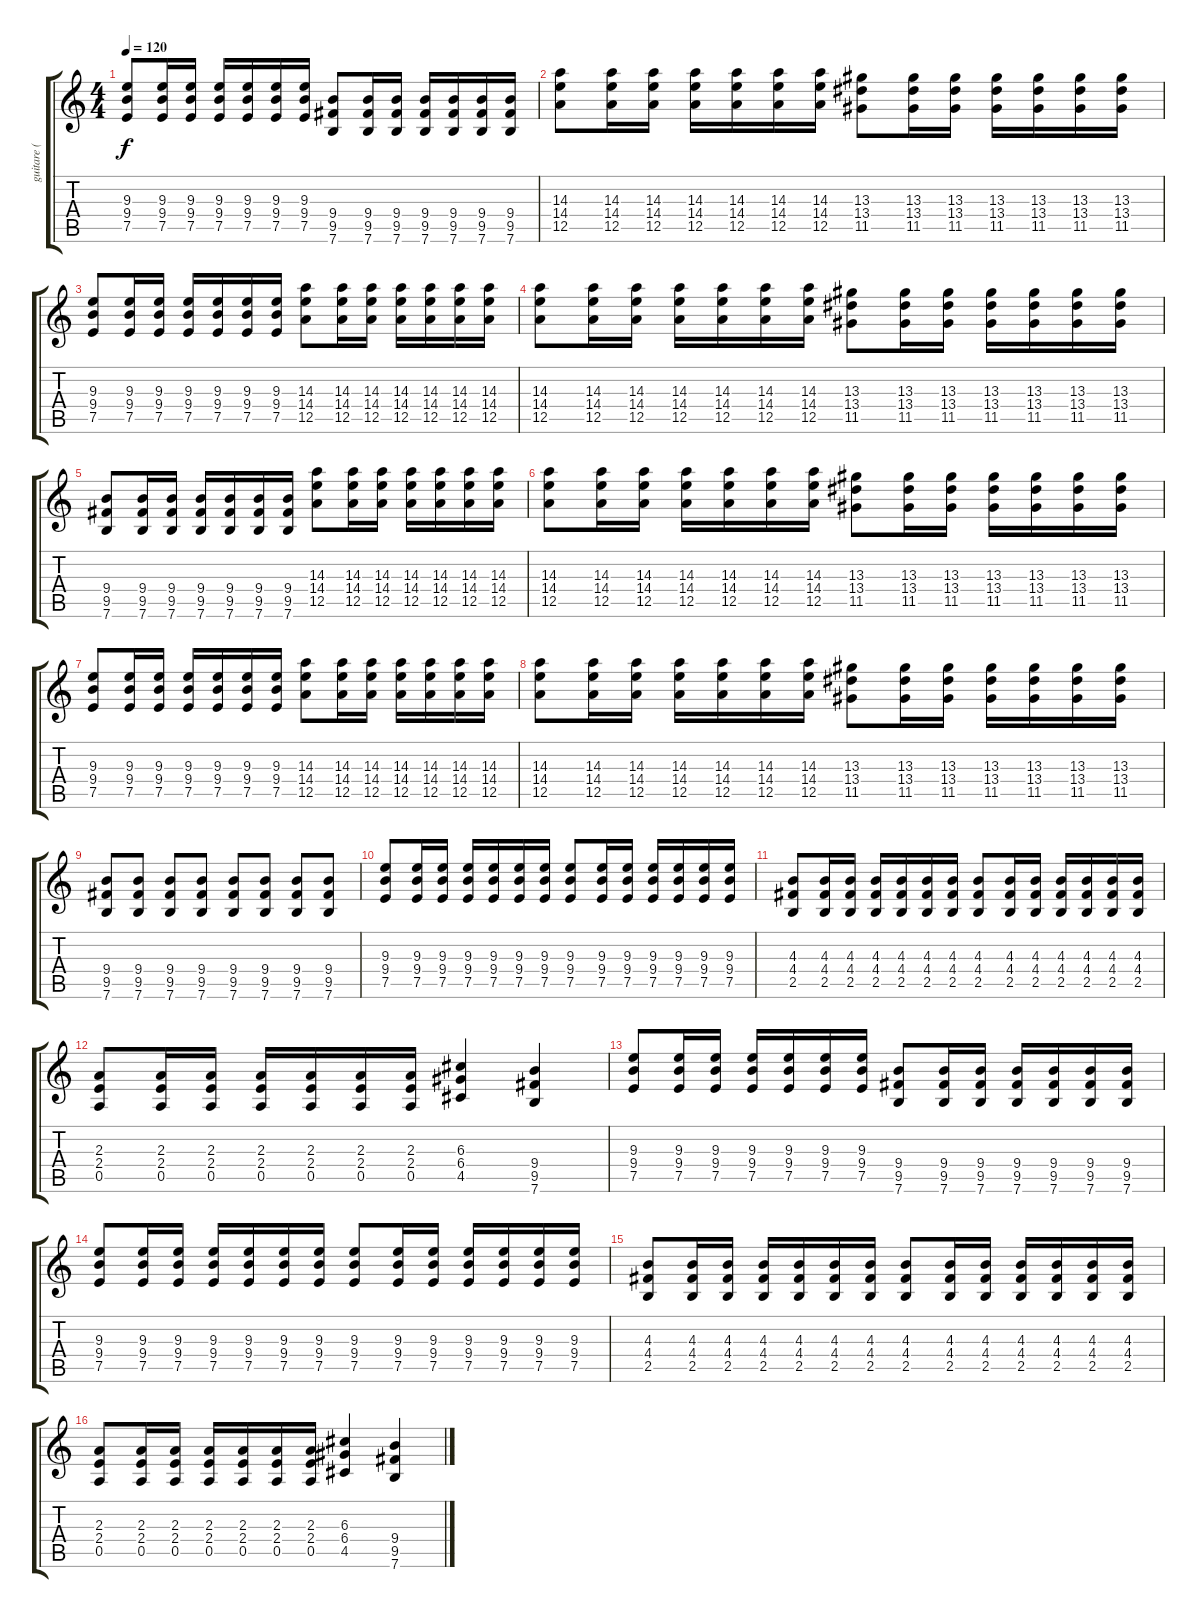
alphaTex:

\track ("guitare ( Fred )" "guitare ( ") {instrument distortionguitar}
\staff {score tabs}
\tuning (E4 B3 G3 D3 A2 E2) {hide}
\ts (4 4)
\tempo 120
\clef g2
\ks c
(9.3 9.4 7.5).8{dy f} (9.3 9.4 7.5).16 (9.3 9.4 7.5).16 (9.3 9.4 7.5).16 (9.3 9.4 7.5).16 (9.3 9.4 7.5).16 (9.3 9.4 7.5).16 (9.4 9.5 7.6).8 (9.4 9.5 7.6).16 (9.4 9.5 7.6).16 (9.4 9.5 7.6).16 (9.4 9.5 7.6).16 (9.4 9.5 7.6).16 (9.4 9.5 7.6).16 |
(14.3 14.4 12.5).8 (14.3 14.4 12.5).16 (14.3 14.4 12.5).16 (14.3 14.4 12.5).16 (14.3 14.4 12.5).16 (14.3 14.4 12.5).16 (14.3 14.4 12.5).16 (13.3 13.4 11.5).8 (13.3 13.4 11.5).16 (13.3 13.4 11.5).16 (13.3 13.4 11.5).16 (13.3 13.4 11.5).16 (13.3 13.4 11.5).16 (13.3 13.4 11.5).16 |
(9.3 9.4 7.5).8 (9.3 9.4 7.5).16 (9.3 9.4 7.5).16 (9.3 9.4 7.5).16 (9.3 9.4 7.5).16 (9.3 9.4 7.5).16 (9.3 9.4 7.5).16 (14.3 14.4 12.5).8 (14.3 14.4 12.5).16 (14.3 14.4 12.5).16 (14.3 14.4 12.5).16 (14.3 14.4 12.5).16 (14.3 14.4 12.5).16 (14.3 14.4 12.5).16 |
(14.3 14.4 12.5).8 (14.3 14.4 12.5).16 (14.3 14.4 12.5).16 (14.3 14.4 12.5).16 (14.3 14.4 12.5).16 (14.3 14.4 12.5).16 (14.3 14.4 12.5).16 (13.3 13.4 11.5).8 (13.3 13.4 11.5).16 (13.3 13.4 11.5).16 (13.3 13.4 11.5).16 (13.3 13.4 11.5).16 (13.3 13.4 11.5).16 (13.3 13.4 11.5).16 |
(9.4 9.5 7.6).8 (9.4 9.5 7.6).16 (9.4 9.5 7.6).16 (9.4 9.5 7.6).16 (9.4 9.5 7.6).16 (9.4 9.5 7.6).16 (9.4 9.5 7.6).16 (14.3 14.4 12.5).8 (14.3 14.4 12.5).16 (14.3 14.4 12.5).16 (14.3 14.4 12.5).16 (14.3 14.4 12.5).16 (14.3 14.4 12.5).16 (14.3 14.4 12.5).16 |
(14.3 14.4 12.5).8 (14.3 14.4 12.5).16 (14.3 14.4 12.5).16 (14.3 14.4 12.5).16 (14.3 14.4 12.5).16 (14.3 14.4 12.5).16 (14.3 14.4 12.5).16 (13.3 13.4 11.5).8 (13.3 13.4 11.5).16 (13.3 13.4 11.5).16 (13.3 13.4 11.5).16 (13.3 13.4 11.5).16 (13.3 13.4 11.5).16 (13.3 13.4 11.5).16 |
(9.3 9.4 7.5).8 (9.3 9.4 7.5).16 (9.3 9.4 7.5).16 (9.3 9.4 7.5).16 (9.3 9.4 7.5).16 (9.3 9.4 7.5).16 (9.3 9.4 7.5).16 (14.3 14.4 12.5).8 (14.3 14.4 12.5).16 (14.3 14.4 12.5).16 (14.3 14.4 12.5).16 (14.3 14.4 12.5).16 (14.3 14.4 12.5).16 (14.3 14.4 12.5).16 |
(14.3 14.4 12.5).8 (14.3 14.4 12.5).16 (14.3 14.4 12.5).16 (14.3 14.4 12.5).16 (14.3 14.4 12.5).16 (14.3 14.4 12.5).16 (14.3 14.4 12.5).16 (13.3 13.4 11.5).8 (13.3 13.4 11.5).16 (13.3 13.4 11.5).16 (13.3 13.4 11.5).16 (13.3 13.4 11.5).16 (13.3 13.4 11.5).16 (13.3 13.4 11.5).16 |
(9.4 9.5 7.6).8 (9.4 9.5 7.6).8 (9.4 9.5 7.6).8 (9.4 9.5 7.6).8 (9.4 9.5 7.6).8 (9.4 9.5 7.6).8 (9.4 9.5 7.6).8 (9.4 9.5 7.6).8 |
(9.3 9.4 7.5).8 (9.3 9.4 7.5).16 (9.3 9.4 7.5).16 (9.3 9.4 7.5).16 (9.3 9.4 7.5).16 (9.3 9.4 7.5).16 (9.3 9.4 7.5).16 (9.3 9.4 7.5).8 (9.3 9.4 7.5).16 (9.3 9.4 7.5).16 (9.3 9.4 7.5).16 (9.3 9.4 7.5).16 (9.3 9.4 7.5).16 (9.3 9.4 7.5).16 |
(4.3 4.4 2.5).8 (4.3 4.4 2.5).16 (4.3 4.4 2.5).16 (4.3 4.4 2.5).16 (4.3 4.4 2.5).16 (4.3 4.4 2.5).16 (4.3 4.4 2.5).16 (4.3 4.4 2.5).8 (4.3 4.4 2.5).16 (4.3 4.4 2.5).16 (4.3 4.4 2.5).16 (4.3 4.4 2.5).16 (4.3 4.4 2.5).16 (4.3 4.4 2.5).16 |
(2.3 2.4 0.5).8 (2.3 2.4 0.5).16 (2.3 2.4 0.5).16 (2.3 2.4 0.5).16 (2.3 2.4 0.5).16 (2.3 2.4 0.5).16 (2.3 2.4 0.5).16 (6.3 6.4 4.5).4 (9.4 9.5 7.6).4 |
(9.3 9.4 7.5).8 (9.3 9.4 7.5).16 (9.3 9.4 7.5).16 (9.3 9.4 7.5).16 (9.3 9.4 7.5).16 (9.3 9.4 7.5).16 (9.3 9.4 7.5).16 (9.4 9.5 7.6).8 (9.4 9.5 7.6).16 (9.4 9.5 7.6).16 (9.4 9.5 7.6).16 (9.4 9.5 7.6).16 (9.4 9.5 7.6).16 (9.4 9.5 7.6).16 |
(9.3 9.4 7.5).8 (9.3 9.4 7.5).16 (9.3 9.4 7.5).16 (9.3 9.4 7.5).16 (9.3 9.4 7.5).16 (9.3 9.4 7.5).16 (9.3 9.4 7.5).16 (9.3 9.4 7.5).8 (9.3 9.4 7.5).16 (9.3 9.4 7.5).16 (9.3 9.4 7.5).16 (9.3 9.4 7.5).16 (9.3 9.4 7.5).16 (9.3 9.4 7.5).16 |
(4.3 4.4 2.5).8 (4.3 4.4 2.5).16 (4.3 4.4 2.5).16 (4.3 4.4 2.5).16 (4.3 4.4 2.5).16 (4.3 4.4 2.5).16 (4.3 4.4 2.5).16 (4.3 4.4 2.5).8 (4.3 4.4 2.5).16 (4.3 4.4 2.5).16 (4.3 4.4 2.5).16 (4.3 4.4 2.5).16 (4.3 4.4 2.5).16 (4.3 4.4 2.5).16 |
(2.3 2.4 0.5).8 (2.3 2.4 0.5).16 (2.3 2.4 0.5).16 (2.3 2.4 0.5).16 (2.3 2.4 0.5).16 (2.3 2.4 0.5).16 (2.3 2.4 0.5).16 (6.3 6.4 4.5).4 (9.4 9.5 7.6).4
